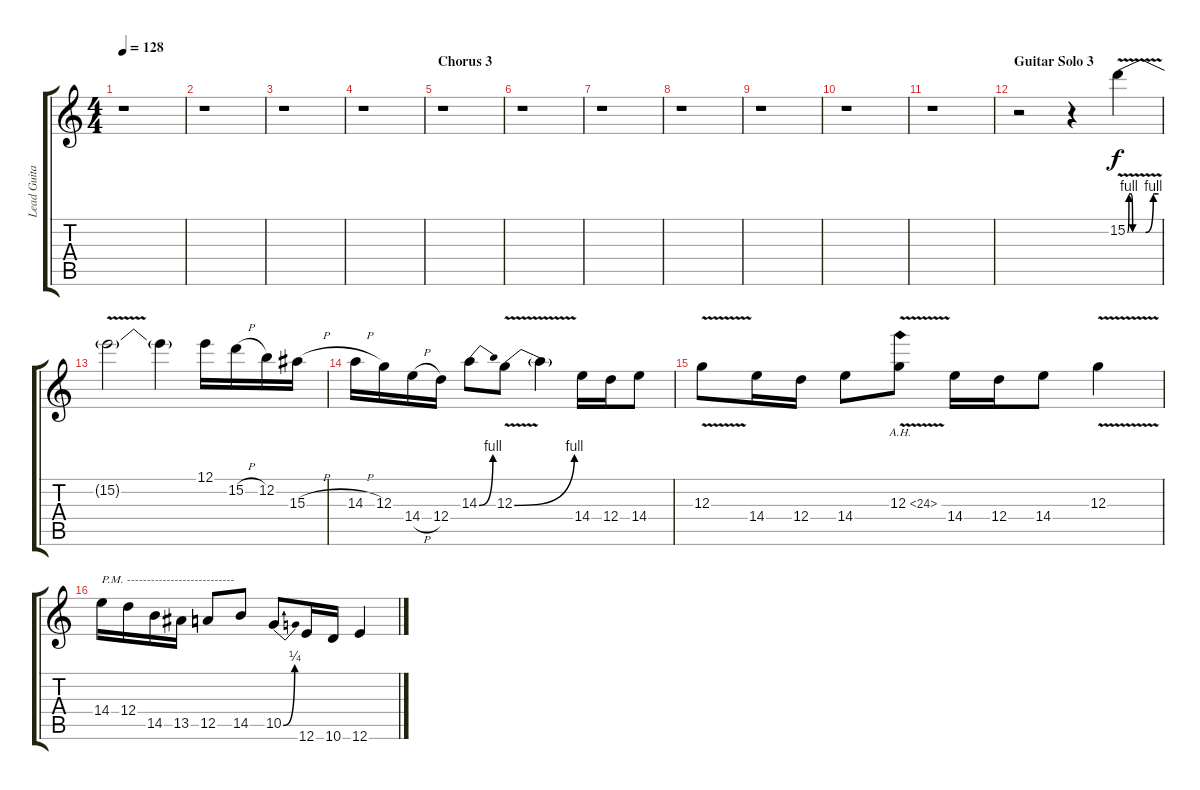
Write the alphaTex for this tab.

\track ("Lead Guitar 1" "Lead Guita") {instrument distortionguitar}
\staff {score tabs}
\tuning (E4 B3 G3 D3 A2 E2) {hide}
\ts (4 4)
\tempo 128
\clef g2
\ks c
r.1{dy f} |
r.1 |
r.1 |
r.1 |
\section ("" "Chorus 3")
r.1 |
r.1 |
r.1 |
r.1 |
r.1 |
r.1 |
r.1 |
\section ("" "Guitar Solo 3")
r.2 r.4 15.2{be (custom 0 0 3 4 7 4 10 0 35 0 50 4 60 4) v}.4 |
15.2{t}.2 15.2{t}.4 12.1.16 15.2{h}.16 12.2.16 15.3{h}.16 |
14.3{h}.16 12.3.16 14.4{h}.16 12.4.16 14.3{be (bend 0 0 60 4)}.8 12.3{be (bend 0 0 60 4) v}.8 12.3{t}.4 14.4.16 12.4.16 14.4.8 |
12.3{v}.8 14.4.16 12.4.16 14.4.8 12.3{ah 12 v}.8 14.4.16 12.4.16 14.4.8 12.3{v}.4 |
14.4.16{txt "P.M. ---------------------------"} 12.4.16 14.5.16 13.5.16 12.5.8 14.5.8 10.5{be (bend 0 0 60 1)}.8 12.6.16 10.6.16 12.6.4
